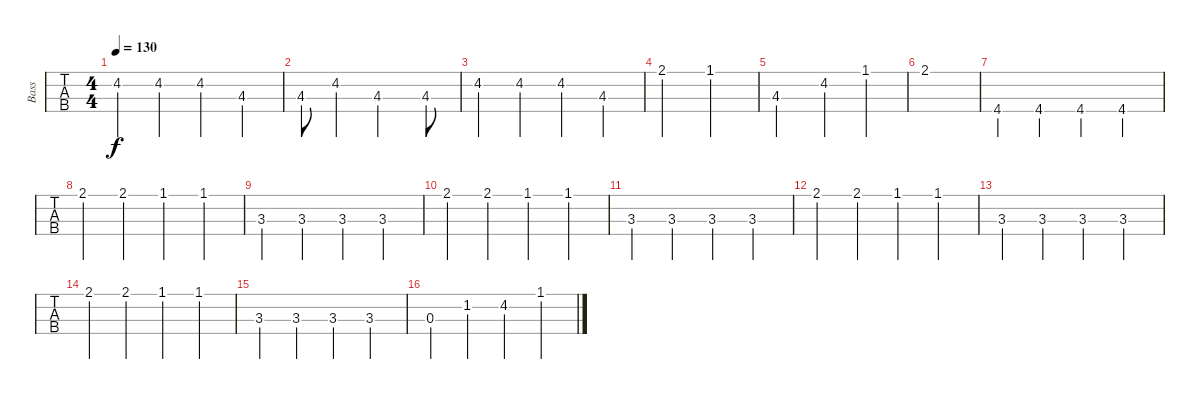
\track ("Bass" "Bass") {instrument electricbasspick}
\staff {tabs}
\tuning (Eb2 Bb1 F1 C1) {hide}
\ts (4 4)
\tempo 130
\clef f4
\ks c
4.2.4{dy f} 4.2.4 4.2.4 4.3.4 |
4.3.8 4.2.4 4.3.2 4.3.8 |
4.2.4 4.2.4 4.2.4 4.3.4 |
2.1.2 1.1.2 |
4.3.2 4.2.4 1.1.4 |
2.1.1 |
4.4.4 4.4.4 4.4.4 4.4.4 |
2.1.4 2.1.4 1.1.4 1.1.4 |
3.3.4 3.3.4 3.3.4 3.3.4 |
2.1.4 2.1.4 1.1.4 1.1.4 |
3.3.4 3.3.4 3.3.4 3.3.4 |
2.1.4 2.1.4 1.1.4 1.1.4 |
3.3.4 3.3.4 3.3.4 3.3.4 |
2.1.4 2.1.4 1.1.4 1.1.4 |
3.3.4 3.3.4 3.3.4 3.3.4 |
0.3.4 1.2.4 4.2.4 1.1.4
